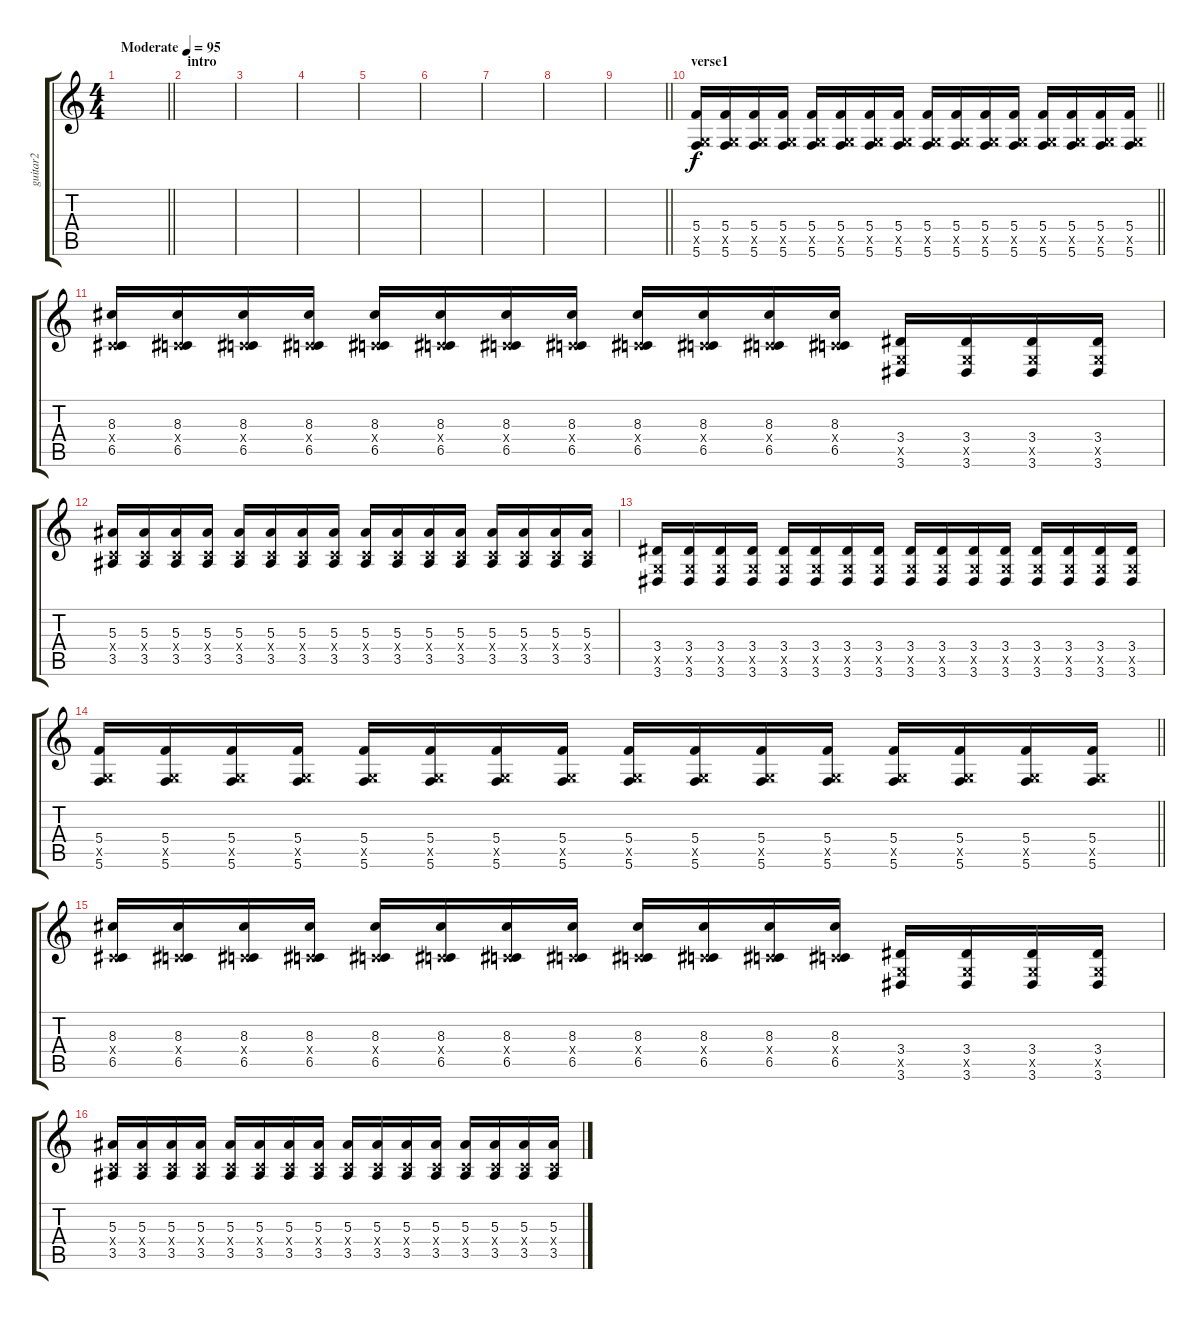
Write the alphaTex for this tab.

\track ("guitar2" "guitar2") {instrument acousticguitarsteel}
\staff {score tabs}
\tuning (D4 A3 F3 C3 G2 C2) {hide}
\ts (4 4)
\tempo (95 "Moderate")
\clef g2
\barLineRight lightlight
\ks c
|
\section ("" "intro")
|
|
|
|
|
|
|
\barLineRight lightlight
|
\section ("" "verse1")
\barLineRight lightlight
(5.4 0.5{x} 5.6).16 (5.4 0.5{x} 5.6).16 (5.4 0.5{x} 5.6).16 (5.4 0.5{x} 5.6).16 (5.4 0.5{x} 5.6).16 (5.4 0.5{x} 5.6).16 (5.4 0.5{x} 5.6).16 (5.4 0.5{x} 5.6).16 (5.4 0.5{x} 5.6).16 (5.4 0.5{x} 5.6).16 (5.4 0.5{x} 5.6).16 (5.4 0.5{x} 5.6).16 (5.4 0.5{x} 5.6).16 (5.4 0.5{x} 5.6).16 (5.4 0.5{x} 5.6).16 (5.4 0.5{x} 5.6).16 |
(8.3 0.4{x} 6.5).16 (8.3 0.4{x} 6.5).16 (8.3 0.4{x} 6.5).16 (8.3 0.4{x} 6.5).16 (8.3 0.4{x} 6.5).16 (8.3 0.4{x} 6.5).16 (8.3 0.4{x} 6.5).16 (8.3 0.4{x} 6.5).16 (8.3 0.4{x} 6.5).16 (8.3 0.4{x} 6.5).16 (8.3 0.4{x} 6.5).16 (8.3 0.4{x} 6.5).16 (3.4 0.5{x} 3.6).16 (3.4 0.5{x} 3.6).16 (3.4 0.5{x} 3.6).16 (3.4 0.5{x} 3.6).16 |
(5.3 0.4{x} 3.5).16 (5.3 0.4{x} 3.5).16 (5.3 0.4{x} 3.5).16 (5.3 0.4{x} 3.5).16 (5.3 0.4{x} 3.5).16 (5.3 0.4{x} 3.5).16 (5.3 0.4{x} 3.5).16 (5.3 0.4{x} 3.5).16 (5.3 0.4{x} 3.5).16 (5.3 0.4{x} 3.5).16 (5.3 0.4{x} 3.5).16 (5.3 0.4{x} 3.5).16 (5.3 0.4{x} 3.5).16 (5.3 0.4{x} 3.5).16 (5.3 0.4{x} 3.5).16 (5.3 0.4{x} 3.5).16 |
(3.4 0.5{x} 3.6).16 (3.4 0.5{x} 3.6).16 (3.4 0.5{x} 3.6).16 (3.4 0.5{x} 3.6).16 (3.4 0.5{x} 3.6).16 (3.4 0.5{x} 3.6).16 (3.4 0.5{x} 3.6).16 (3.4 0.5{x} 3.6).16 (3.4 0.5{x} 3.6).16 (3.4 0.5{x} 3.6).16 (3.4 0.5{x} 3.6).16 (3.4 0.5{x} 3.6).16 (3.4 0.5{x} 3.6).16 (3.4 0.5{x} 3.6).16 (3.4 0.5{x} 3.6).16 (3.4 0.5{x} 3.6).16 |
\barLineRight lightlight
(5.4 0.5{x} 5.6).16 (5.4 0.5{x} 5.6).16 (5.4 0.5{x} 5.6).16 (5.4 0.5{x} 5.6).16 (5.4 0.5{x} 5.6).16 (5.4 0.5{x} 5.6).16 (5.4 0.5{x} 5.6).16 (5.4 0.5{x} 5.6).16 (5.4 0.5{x} 5.6).16 (5.4 0.5{x} 5.6).16 (5.4 0.5{x} 5.6).16 (5.4 0.5{x} 5.6).16 (5.4 0.5{x} 5.6).16 (5.4 0.5{x} 5.6).16 (5.4 0.5{x} 5.6).16 (5.4 0.5{x} 5.6).16 |
(8.3 0.4{x} 6.5).16 (8.3 0.4{x} 6.5).16 (8.3 0.4{x} 6.5).16 (8.3 0.4{x} 6.5).16 (8.3 0.4{x} 6.5).16 (8.3 0.4{x} 6.5).16 (8.3 0.4{x} 6.5).16 (8.3 0.4{x} 6.5).16 (8.3 0.4{x} 6.5).16 (8.3 0.4{x} 6.5).16 (8.3 0.4{x} 6.5).16 (8.3 0.4{x} 6.5).16 (3.4 0.5{x} 3.6).16 (3.4 0.5{x} 3.6).16 (3.4 0.5{x} 3.6).16 (3.4 0.5{x} 3.6).16 |
(5.3 0.4{x} 3.5).16 (5.3 0.4{x} 3.5).16 (5.3 0.4{x} 3.5).16 (5.3 0.4{x} 3.5).16 (5.3 0.4{x} 3.5).16 (5.3 0.4{x} 3.5).16 (5.3 0.4{x} 3.5).16 (5.3 0.4{x} 3.5).16 (5.3 0.4{x} 3.5).16 (5.3 0.4{x} 3.5).16 (5.3 0.4{x} 3.5).16 (5.3 0.4{x} 3.5).16 (5.3 0.4{x} 3.5).16 (5.3 0.4{x} 3.5).16 (5.3 0.4{x} 3.5).16 (5.3 0.4{x} 3.5).16
